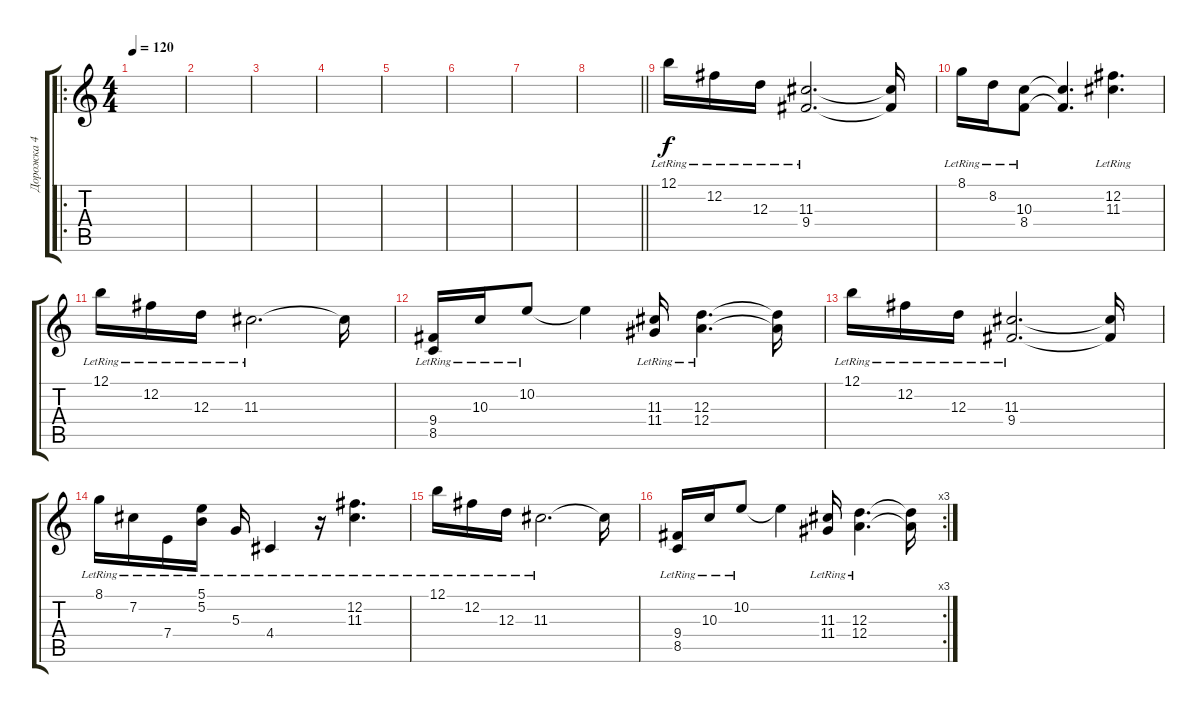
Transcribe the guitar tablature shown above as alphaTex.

\track ("Дорожка 4" "Дорожка 4") {instrument acousticguitarsteel}
\staff {score tabs}
\tuning (B3 Gb3 D3 A2 E2 B1) {hide}
\ro
\ts (4 4)
\tempo 120
\clef g2
\ks c
|
|
|
|
|
|
|
\barLineRight lightlight
|
12.1{lr}.16 12.2{lr}.16 12.3{lr}.16 (11.3{lr} 9.4).2{d} (11.3{t} 9.4{t}).16 |
8.1{lr}.16 8.2{lr}.16 (10.3 8.4{lr}).8 (10.3{t} 8.4{t}).4{d} (12.2{lr} 11.3).4{d} |
12.1{lr}.16 12.2{lr}.16 12.3{lr}.16 11.3{lr}.2{d} 11.3{t}.16 |
(9.4{lr} 8.5).16 10.3{lr}.16 10.2{lr}.8 10.2{t}.4 (11.3{lr} 11.4).16 (12.3{lr} 12.4).4{d} (12.3{t} 12.4{t}).16 |
12.1{lr}.16 12.2{lr}.16 12.3{lr}.16 (11.3{lr} 9.4).2{d} (11.3{t} 9.4{t}).16 |
8.1{lr}.16 7.2{lr}.16 7.4{lr}.16 (5.1{lr} 5.2).16 5.3{lr}.16 4.4{lr}.4 r.16 (12.2{lr} 11.3).4{d} |
12.1{lr}.16 12.2{lr}.16 12.3{lr}.16 11.3{lr}.2{d} 11.3{t}.16 |
\rc 3
(9.4{lr} 8.5).16 10.3{lr}.16 10.2{lr}.8 10.2{t}.4 (11.3{lr} 11.4).16 (12.3{lr} 12.4).4{d} (12.3{t} 12.4{t}).16
